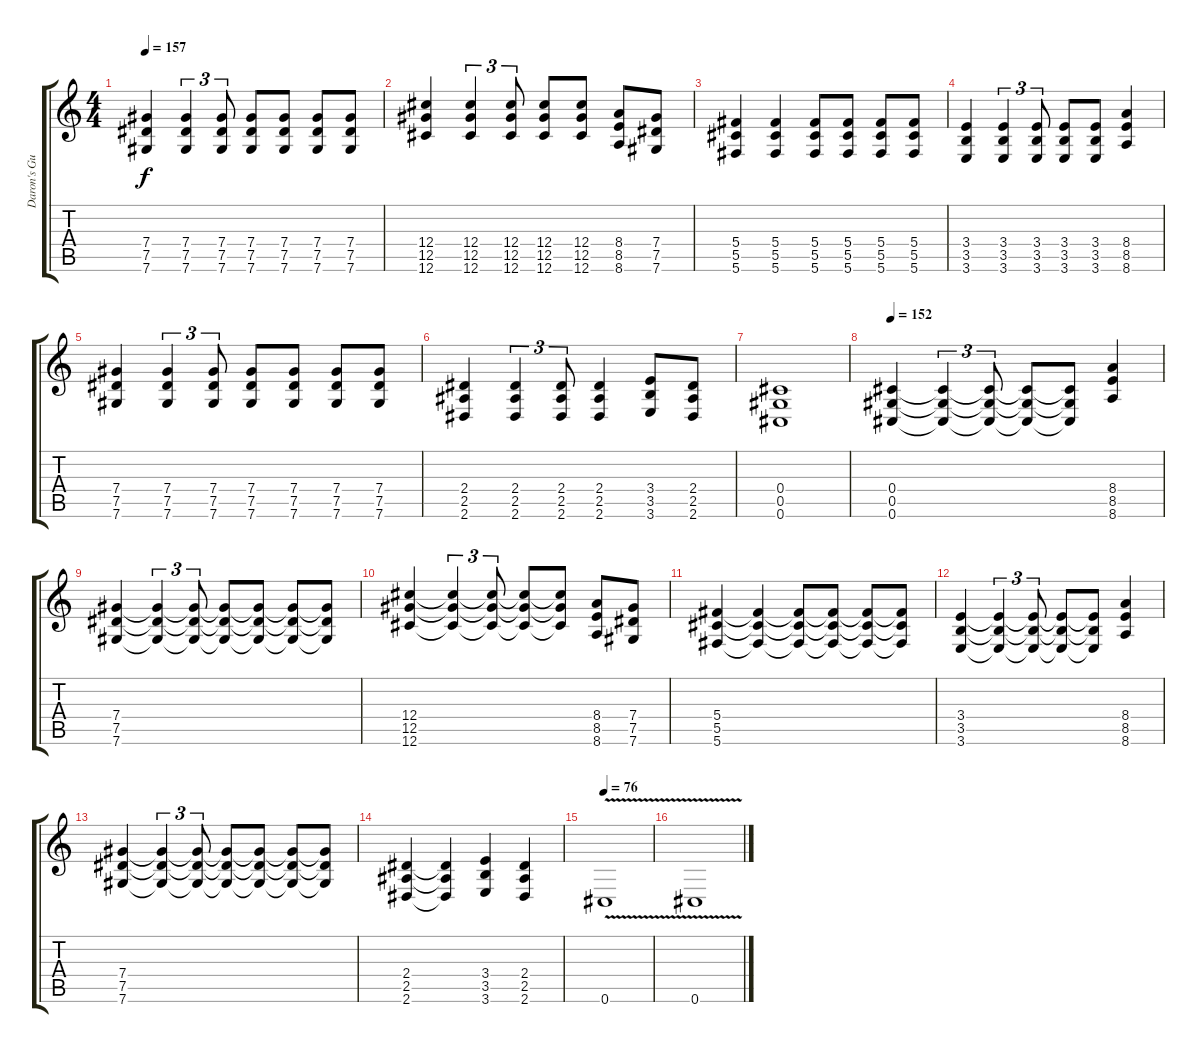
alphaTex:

\track ("Daron's Guitar" "Daron's Gu") {instrument electricguitarjazz}
\staff {score tabs}
\tuning (Eb4 Bb3 Gb3 Db3 Ab2 Db2) {hide}
\ts (4 4)
\tempo 157
\clef g2
\ks c
(7.4 7.5 7.6).4{dy f} (7.4 7.5 7.6).4{tu (3 2)} (7.4 7.5 7.6).8{tu (3 2)} (7.4 7.5 7.6).8 (7.4 7.5 7.6).8 (7.4 7.5 7.6).8 (7.4 7.5 7.6).8 |
(12.4 12.5 12.6).4 (12.4 12.5 12.6).4{tu (3 2)} (12.4 12.5 12.6).8{tu (3 2)} (12.4 12.5 12.6).8 (12.4 12.5 12.6).8 (8.4 8.5 8.6).8 (7.4 7.5 7.6).8 |
(5.4 5.5 5.6).4 (5.4 5.5 5.6).4 (5.4 5.5 5.6).8 (5.4 5.5 5.6).8 (5.4 5.5 5.6).8 (5.4 5.5 5.6).8 |
(3.4 3.5 3.6).4 (3.4 3.5 3.6).4{tu (3 2)} (3.4 3.5 3.6).8{tu (3 2)} (3.4 3.5 3.6).8 (3.4 3.5 3.6).8 (8.4 8.5 8.6).4 |
(7.4 7.5 7.6).4 (7.4 7.5 7.6).4{tu (3 2)} (7.4 7.5 7.6).8{tu (3 2)} (7.4 7.5 7.6).8 (7.4 7.5 7.6).8 (7.4 7.5 7.6).8 (7.4 7.5 7.6).8 |
(2.4 2.5 2.6).4 (2.4 2.5 2.6).4{tu (3 2)} (2.4 2.5 2.6).8{tu (3 2)} (2.4 2.5 2.6).4 (3.4 3.5 3.6).8 (2.4 2.5 2.6).8 |
(0.4 0.5 0.6).1 |
\tempo 152
(0.4 0.5 0.6).4 (0.4{t} 0.5{t} 0.6{t}).4{tu (3 2)} (0.4{t} 0.5{t} 0.6{t}).8{tu (3 2)} (0.4{t} 0.5{t} 0.6{t}).8 (0.4{t} 0.5{t} 0.6{t}).8 (8.4 8.5 8.6).4 |
(7.4 7.5 7.6).4 (7.4{t} 7.5{t} 7.6{t}).4{tu (3 2)} (7.4{t} 7.5{t} 7.6{t}).8{tu (3 2)} (7.4{t} 7.5{t} 7.6{t}).8 (7.4{t} 7.5{t} 7.6{t}).8 (7.4{t} 7.5{t} 7.6{t}).8 (7.4{t} 7.5{t} 7.6{t}).8 |
(12.4 12.5 12.6).4 (12.4{t} 12.5{t} 12.6{t}).4{tu (3 2)} (12.4{t} 12.5{t} 12.6{t}).8{tu (3 2)} (12.4{t} 12.5{t} 12.6{t}).8 (12.4{t} 12.5{t} 12.6{t}).8 (8.4 8.5 8.6).8 (7.4 7.5 7.6).8 |
(5.4 5.5 5.6).4 (5.4{t} 5.5{t} 5.6{t}).4 (5.4{t} 5.5{t} 5.6{t}).8 (5.4{t} 5.5{t} 5.6{t}).8 (5.4{t} 5.5{t} 5.6{t}).8 (5.4{t} 5.5{t} 5.6{t}).8 |
(3.4 3.5 3.6).4 (3.4{t} 3.5{t} 3.6{t}).4{tu (3 2)} (3.4{t} 3.5{t} 3.6{t}).8{tu (3 2)} (3.4{t} 3.5{t} 3.6{t}).8 (3.4{t} 3.5{t} 3.6{t}).8 (8.4 8.5 8.6).4 |
(7.4 7.5 7.6).4 (7.4{t} 7.5{t} 7.6{t}).4{tu (3 2)} (7.4{t} 7.5{t} 7.6{t}).8{tu (3 2)} (7.4{t} 7.5{t} 7.6{t}).8 (7.4{t} 7.5{t} 7.6{t}).8 (7.4{t} 7.5{t} 7.6{t}).8 (7.4{t} 7.5{t} 7.6{t}).8 |
(2.4 2.5 2.6).4 (2.4{t} 2.5{t} 2.6{t}).4 (3.4 3.5 3.6).4 (2.4 2.5 2.6).4 |
\tempo 76
0.6{v}.1{instrument electricguitarclean} |
0.6{v}.1
